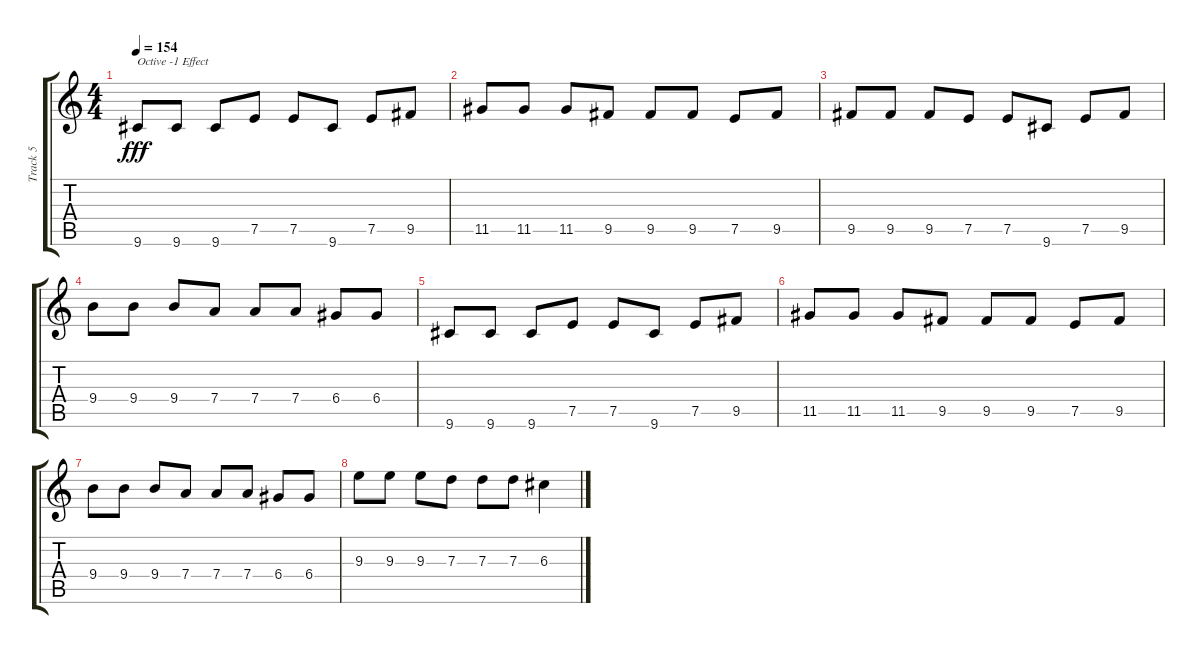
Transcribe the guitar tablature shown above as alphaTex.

\track ("Track 5" "Track 5") {instrument acousticguitarsteel}
\staff {score tabs}
\tuning (E4 B3 G3 D3 A2 E2) {hide}
\ts (4 4)
\tempo 154
\clef g2
\ks c
9.6.8{txt "Octive -1 Effect" dy fff volume 14 instrument distortionguitar} 9.6.8 9.6.8 7.5.8 7.5.8 9.6.8 7.5.8 9.5.8 |
11.5.8 11.5.8 11.5.8 9.5.8 9.5.8 9.5.8 7.5.8 9.5.8 |
9.5.8 9.5.8 9.5.8 7.5.8 7.5.8 9.6.8 7.5.8 9.5.8 |
9.4.8 9.4.8 9.4.8 7.4.8 7.4.8 7.4.8 6.4.8 6.4.8 |
9.6.8 9.6.8 9.6.8 7.5.8 7.5.8 9.6.8 7.5.8 9.5.8 |
11.5.8 11.5.8 11.5.8 9.5.8 9.5.8 9.5.8 7.5.8 9.5.8 |
9.4.8 9.4.8 9.4.8 7.4.8 7.4.8 7.4.8 6.4.8 6.4.8 |
9.3.8 9.3.8 9.3.8 7.3.8 7.3.8 7.3.8 6.3.4
